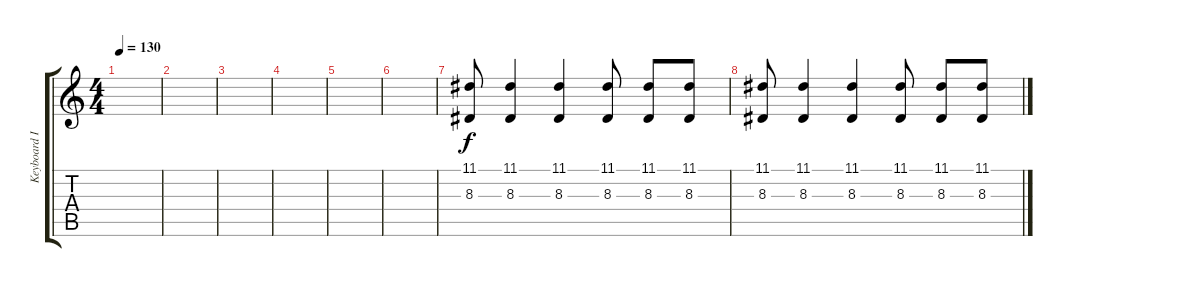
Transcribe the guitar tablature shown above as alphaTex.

\track ("Keyboard II" "Keyboard I") {instrument lead1square}
\staff {score tabs}
\tuning (E4 B3 G3 D3 A2 E2) {hide}
\ts (4 4)
\tempo 130
\clef g2
\ks c
|
|
|
|
|
|
(11.1 8.3).8 (11.1 8.3).4 (11.1 8.3).4 (11.1 8.3).8 (11.1 8.3).8 (11.1 8.3).8 |
(11.1 8.3).8 (11.1 8.3).4 (11.1 8.3).4 (11.1 8.3).8 (11.1 8.3).8 (11.1 8.3).8
